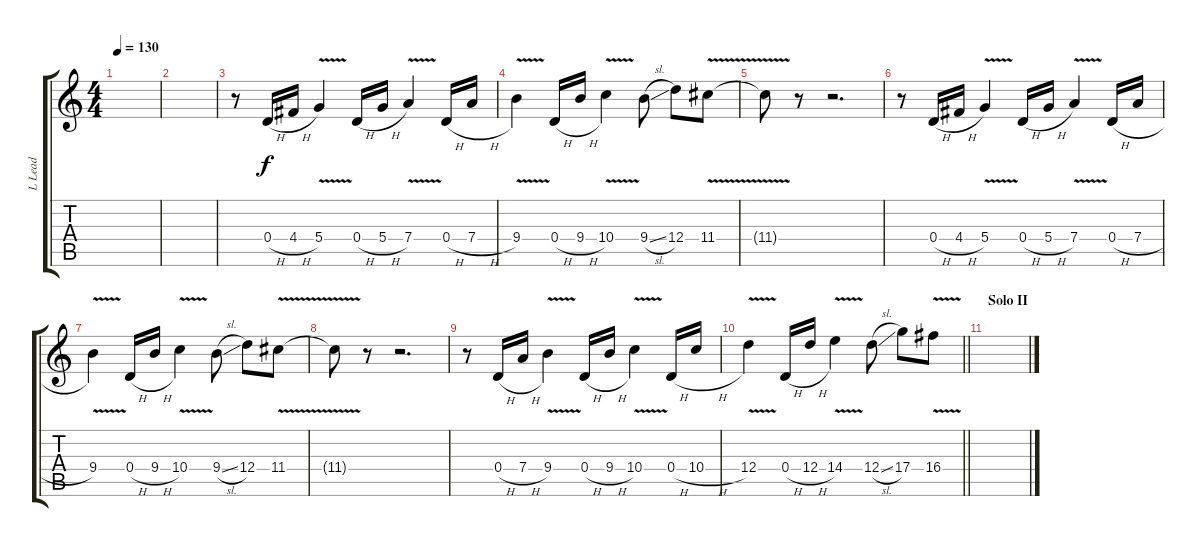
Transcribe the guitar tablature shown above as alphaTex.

\track ("L Lead" "L Lead") {instrument overdrivenguitar}
\staff {score tabs}
\tuning (E4 B3 G3 D3 A2 E2) {hide}
\ts (4 4)
\tempo 130
\clef g2
\ks c
|
|
r.8 0.4{h}.16 4.4{h}.16 5.4{v}.4 0.4{h}.16 5.4{h}.16 7.4{v}.4 0.4{h}.16 7.4{h}.16 |
9.4{v}.4 0.4{h}.16 9.4{h}.16 10.4{v}.4 9.4{sl}.8 12.4.8 11.4{v}.8 |
11.4{t}.8 r.8 r.2{d} |
r.8 0.4{h}.16 4.4{h}.16 5.4{v}.4 0.4{h}.16 5.4{h}.16 7.4{v}.4 0.4{h}.16 7.4{h}.16 |
9.4{v}.4 0.4{h}.16 9.4{h}.16 10.4{v}.4 9.4{sl}.8 12.4.8 11.4{v}.8 |
11.4{t}.8 r.8 r.2{d} |
r.8 0.4{h}.16 7.4{h}.16 9.4{v}.4 0.4{h}.16 9.4{h}.16 10.4{v}.4 0.4{h}.16 10.4{h}.16 |
\barLineRight lightlight
12.4{v}.4 0.4{h}.16 12.4{h}.16 14.4{v}.4 12.4{sl}.8 17.4.8 16.4{v}.8 |
\section ("" "Solo II")
